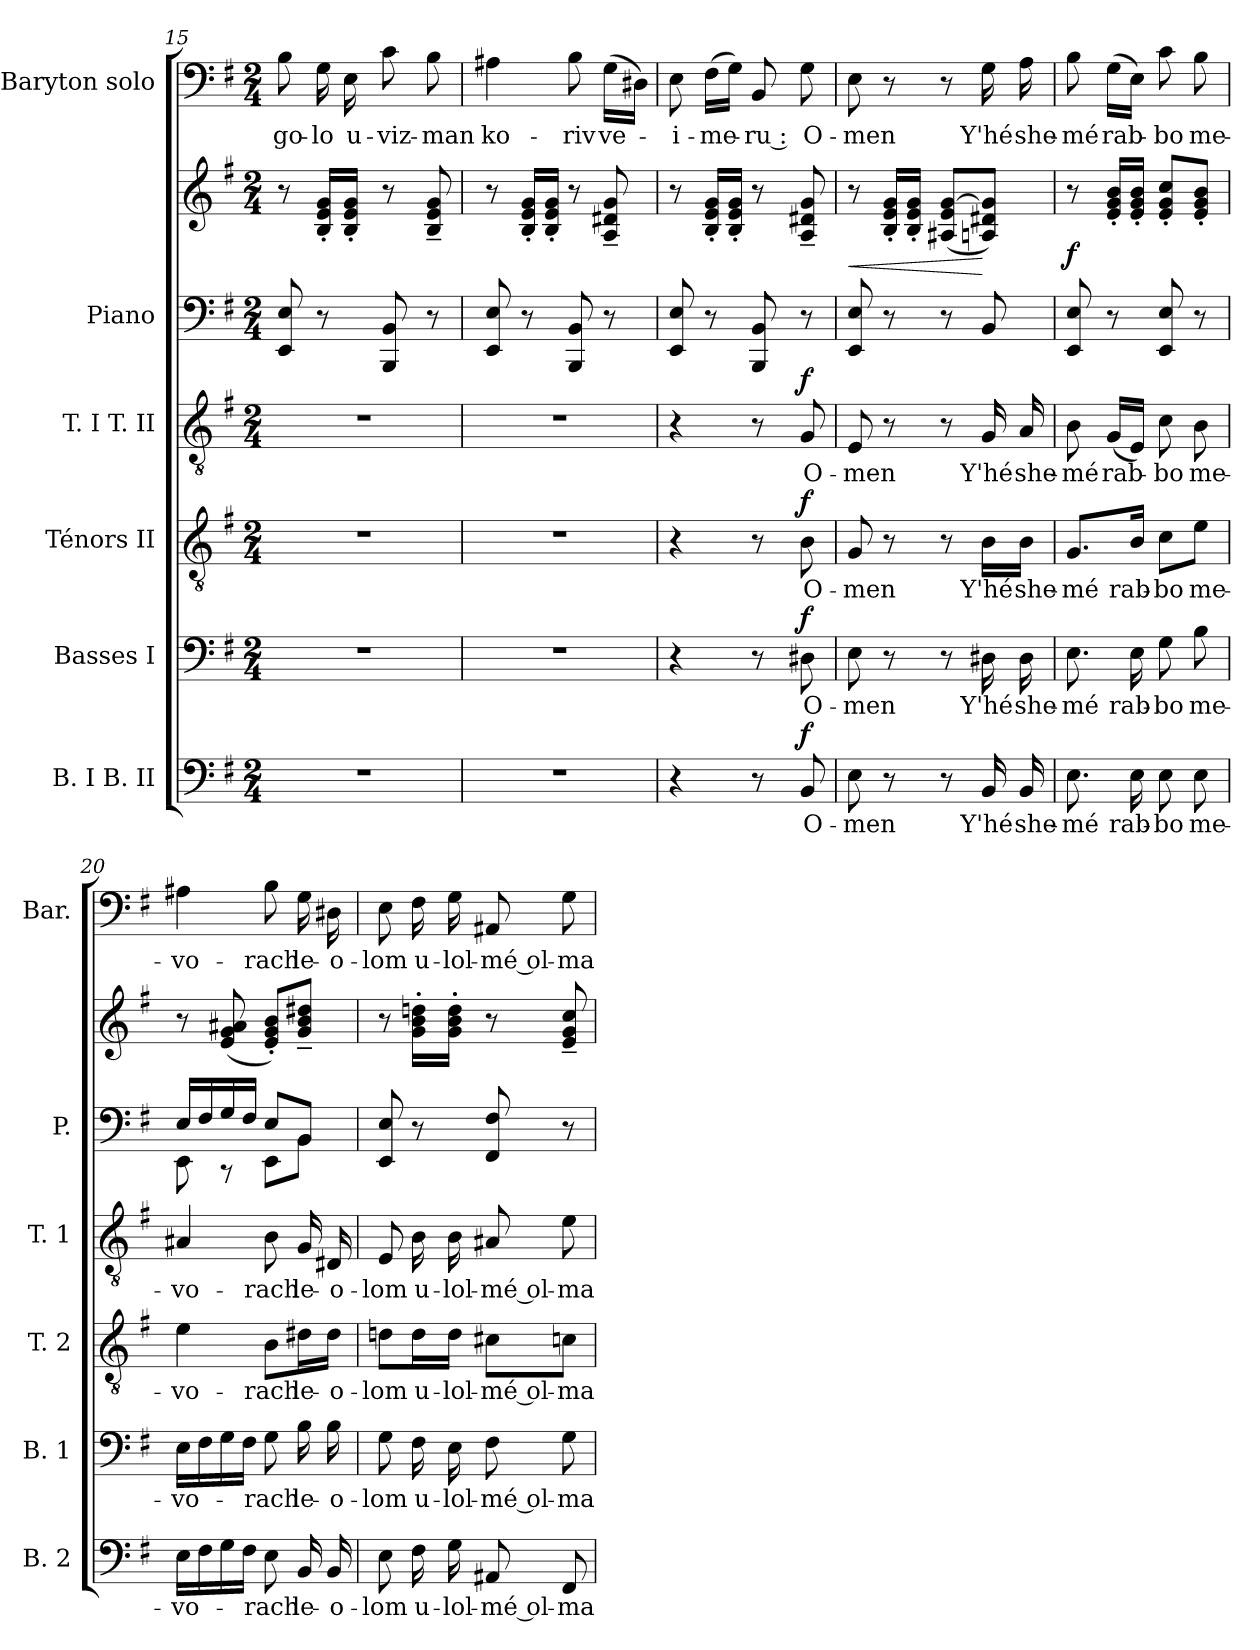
**kern	**text	**dynam	**kern	**text	**dynam	**kern	**text	**dynam	**kern	**text	**dynam	**kern	**kern	**dynam	**kern	**text
*part6	*part6	*part6	*part5	*part5	*part5	*part4	*part4	*part4	*part3	*part3	*part3	*part2	*part2	*part2	*part1	*part1
*staff7	*staff7	*staff7	*staff6	*staff6	*staff6	*staff5	*staff5	*staff5	*staff4	*staff4	*staff4	*staff3	*staff2	*staff2/3	*staff1	*staff1
*I"B. I B. II	*	*	*I"Basses I	*	*	*I"Ténors II	*	*	*I"T. I T. II	*	*	*I"Piano	*	*	*I"Baryton solo	*
*I'B. 2	*	*	*I'B. 1	*	*	*I'T. 2	*	*	*I'T. 1	*	*	*I'P.	*	*	*I'Bar.	*
*clefF4	*	*	*clefF4	*	*	*clefGv2	*	*	*clefGv2	*	*	*clefF4	*clefG2	*	*clefF4	*
*	*	*	*	*	*	*ITrd7c12	*	*	*ITrd7c12	*	*	*	*	*	*	*
*k[f#]	*	*	*k[f#]	*	*	*k[f#]	*	*	*k[f#]	*	*	*k[f#]	*k[f#]	*	*k[f#]	*
*e:	*	*	*e:	*	*	*e:	*	*	*e:	*	*	*e:	*e:	*	*e:	*
*M2/4	*	*	*M2/4	*	*	*M2/4	*	*	*M2/4	*	*	*M2/4	*M2/4	*	*M2/4	*
=15	=15	=15	=15	=15	=15	=15	=15	=15	=15	=15	=15	=15	=15	=15	=15	=15
!LO:N:vis=1	!	!	!LO:N:vis=1	!	!	!LO:N:vis=1	!	!	!LO:N:vis=1	!	!	!	!	!	!	!
!	!	!	!	!	!	!	!	!	!	!	!	!	!	!	!	!LO:LY:b:color=#000000
2r	.	.	2r	.	.	2r	.	.	2r	.	.	8EEi/ 8Ei	8r	.	8Bi\	-go-
!	!	!	!	!	!	!	!	!	!	!	!	!	!	!	!	!LO:LY:b:color=#000000
.	.	.	.	.	.	.	.	.	.	.	.	8r	16Bi/' 16ei' 16gi'LL	.	16Gi\	-lo
!	!	!	!	!	!	!	!	!	!	!	!	!	!	!	!	!LO:LY:b:color=#000000
.	.	.	.	.	.	.	.	.	.	.	.	.	16Bi/' 16ei' 16gi'JJ	.	16Ei\	u-
!	!	!	!	!	!	!	!	!	!	!	!	!	!	!	!	!LO:LY:b:color=#000000
.	.	.	.	.	.	.	.	.	.	.	.	8BBBi/ 8BBi	8r	.	8ci\	-viz-
!	!	!	!	!	!	!	!	!	!	!	!	!	!	!	!	!LO:LY:b:color=#000000
.	.	.	.	.	.	.	.	.	.	.	.	8r	8Bi/~ 8ei~ 8gi~	.	8Bi\	-man
=16	=16	=16	=16	=16	=16	=16	=16	=16	=16	=16	=16	=16	=16	=16	=16	=16
!LO:N:vis=1	!	!	!LO:N:vis=1	!	!	!LO:N:vis=1	!	!	!LO:N:vis=1	!	!	!	!	!	!	!
!	!	!	!	!	!	!	!	!	!	!	!	!	!	!	!	!LO:LY:b:color=#000000
2r	.	.	2r	.	.	2r	.	.	2r	.	.	8EEi/ 8Ei	8r	.	4A#Xi\	ko-
.	.	.	.	.	.	.	.	.	.	.	.	8r	16Bi/' 16ei' 16gi'LL	.	.	.
.	.	.	.	.	.	.	.	.	.	.	.	.	16Bi/' 16ei' 16gi'JJ	.	.	.
!	!	!	!	!	!	!	!	!	!	!	!	!	!	!	!	!LO:LY:b:color=#000000
.	.	.	.	.	.	.	.	.	.	.	.	8BBBi/ 8BBi	8r	.	8Bi\	-riv
!	!	!	!	!	!	!	!	!	!	!	!	!	!	!	!	!LO:LY:b:color=#000000
.	.	.	.	.	.	.	.	.	.	.	.	8r	8Ai/~ 8d#Xi~ 8gi~	.	(16Gi\LL	ve-
.	.	.	.	.	.	.	.	.	.	.	.	.	.	.	16D#Xi\JJ)	.
!!LO:PB:g=z
=17	=17	=17	=17	=17	=17	=17	=17	=17	=17	=17	=17	=17	=17	=17	=17	=17
!	!	!	!	!	!	!	!	!	!	!	!	!	!	!	!	!LO:LY:b:color=#000000
4r	.	.	4r	.	.	4r	.	.	4r	.	.	8EEi/ 8Ei	8r	.	8Ei\	-i-
!	!	!	!	!	!	!	!	!	!	!	!	!	!	!	!	!LO:LY:b:color=#000000
.	.	.	.	.	.	.	.	.	.	.	.	8r	16Bi/' 16ei' 16gi'LL	.	(16F#i\LL	-me-
.	.	.	.	.	.	.	.	.	.	.	.	.	16Bi/' 16ei' 16gi'JJ	.	16Gi\JJ)	.
!	!	!	!	!	!	!	!	!	!	!	!	!	!	!	!	!LO:LY:b:color=#000000
8r	.	.	8r	.	.	8r	.	.	8r	.	.	8BBBi/ 8BBi	8r	.	8BBi/	-ru :
!	!LO:LY:b:color=#000000	!	!	!	!	!	!	!	!	!	!	!	!	!	!	!
!	!	!	!	!LO:LY:b:color=#000000	!	!	!	!	!	!	!	!	!	!	!	!
!	!	!	!	!	!	!	!LO:LY:b:color=#000000	!	!	!	!	!	!	!	!	!
!	!	!	!	!	!	!	!	!	!	!LO:LY:b:color=#000000	!	!	!	!	!	!
!	!	!	!	!	!	!	!	!	!	!	!	!	!	!	!	!LO:LY:b:color=#000000
8BBi/	O-	f	8D#Xi\	O-	f	8BBi\	O-	f	8GGi/	O-	f	8r	8Ai/~ 8d#Xi~ 8gi~	.	8Gi\	O-
=18	=18	=18	=18	=18	=18	=18	=18	=18	=18	=18	=18	=18	=18	=18	=18	=18
!	!LO:LY:b:color=#000000	!	!	!	!	!	!	!	!	!	!	!	!	!	!	!
!	!	!	!	!LO:LY:b:color=#000000	!	!	!	!	!	!	!	!	!	!	!	!
!	!	!	!	!	!	!	!LO:LY:b:color=#000000	!	!	!	!	!	!	!	!	!
!	!	!	!	!	!	!	!	!	!	!LO:LY:b:color=#000000	!	!	!	!LO:HP:b	!	!
!	!	!	!	!	!	!	!	!	!	!	!	!	!	!	!	!LO:LY:b:color=#000000
8Ei\	-men	.	8Ei\	-men	.	8GGi/	-men	.	8EEi/	-men	.	8EEi/ 8Ei	8r	<	8Ei\	-men
8r	.	.	8r	.	.	8r	.	.	8r	.	.	8r	16Bi/' 16ei' 16gi'LL	.	8r	.
.	.	.	.	.	.	.	.	.	.	.	.	.	16Bi/' 16ei' 16gi'JJ	.	.	.
8r	.	.	8r	.	.	8r	.	.	8r	.	.	8r	(8A#Xi/ 8ei [>8giL	.	8r	.
!	!LO:LY:b:color=#000000	!	!	!	!	!	!	!	!	!	!	!	!	!	!	!
!	!	!	!	!LO:LY:b:color=#000000	!	!	!	!	!	!	!	!	!	!	!	!
!	!	!	!	!	!	!	!LO:LY:b:color=#000000	!	!	!	!	!	!	!	!	!
!	!	!	!	!	!	!	!	!	!	!LO:LY:b:color=#000000	!	!	!	!	!	!
!	!	!	!	!	!	!	!	!	!	!	!	!	!	!	!	!LO:LY:b:color=#000000
16BBi/	Y'hé	.	16D#Xi\	Y'hé	.	16BBi\LL	Y'hé	.	16GGi/	Y'hé	.	8BBi/	8Ani/ 8d#Xi 8gi]J)	[	16Gi\	Y'hé
!	!LO:LY:b:color=#000000	!	!	!	!	!	!	!	!	!	!	!	!	!	!	!
!	!	!	!	!LO:LY:b:color=#000000	!	!	!	!	!	!	!	!	!	!	!	!
!	!	!	!	!	!	!	!LO:LY:b:color=#000000	!	!	!	!	!	!	!	!	!
!	!	!	!	!	!	!	!	!	!	!LO:LY:b:color=#000000	!	!	!	!	!	!
!	!	!	!	!	!	!	!	!	!	!	!	!	!	!	!	!LO:LY:b:color=#000000
16BBi/	she-	.	16D#i\	she-	.	16BBi\JJ	she-	.	16AAi/	she-	.	.	.	.	16Ai\	she-
=19	=19	=19	=19	=19	=19	=19	=19	=19	=19	=19	=19	=19	=19	=19	=19	=19
!	!LO:LY:b:color=#000000	!	!	!	!	!	!	!	!	!	!	!	!	!	!	!
!	!	!	!	!LO:LY:b:color=#000000	!	!	!	!	!	!	!	!	!	!	!	!
!	!	!	!	!	!	!	!LO:LY:b:color=#000000	!	!	!	!	!	!	!	!	!
!	!	!	!	!	!	!	!	!	!	!LO:LY:b:color=#000000	!	!	!	!	!	!
!	!	!	!	!	!	!	!	!	!	!	!	!	!	!	!	!LO:LY:b:color=#000000
8.Ei\	-mé	.	8.Ei\	-mé	.	8.GGi/L	-mé	.	8BBi\	-mé	.	8EEi/ 8Ei	8r	f	8Bi\	-mé
!	!	!	!	!	!	!	!	!	!	!LO:LY:b:color=#000000	!	!	!	!	!	!
!	!	!	!	!	!	!	!	!	!	!	!	!	!	!	!	!LO:LY:b:color=#000000
.	.	.	.	.	.	.	.	.	(16GGi/LL	rab-	.	8r	16ei/' 16gi' 16bi'LL	.	(16Gi\LL	rab-
!	!LO:LY:b:color=#000000	!	!	!	!	!	!	!	!	!	!	!	!	!	!	!
!	!	!	!	!LO:LY:b:color=#000000	!	!	!	!	!	!	!	!	!	!	!	!
!	!	!	!	!	!	!	!LO:LY:b:color=#000000	!	!	!	!	!	!	!	!	!
16Ei\	rab-	.	16Ei\	rab-	.	16BBi/Jk	rab-	.	16EEi/JJ)	.	.	.	16ei/' 16gi' 16bi'JJ	.	16Ei\JJ)	.
!	!LO:LY:b:color=#000000	!	!	!	!	!	!	!	!	!	!	!	!	!	!	!
!	!	!	!	!LO:LY:b:color=#000000	!	!	!	!	!	!	!	!	!	!	!	!
!	!	!	!	!	!	!	!LO:LY:b:color=#000000	!	!	!	!	!	!	!	!	!
!	!	!	!	!	!	!	!	!	!	!LO:LY:b:color=#000000	!	!	!	!	!	!
!	!	!	!	!	!	!	!	!	!	!	!	!	!	!	!	!LO:LY:b:color=#000000
8Ei\	-bo	.	8Gi\	-bo	.	8Ci\L	-bo	.	8Ci\	-bo	.	8EEi/ 8Ei	8ei/' 8gi' 8cci'L	.	8ci\	-bo
!	!LO:LY:b:color=#000000	!	!	!	!	!	!	!	!	!	!	!	!	!	!	!
!	!	!	!	!LO:LY:b:color=#000000	!	!	!	!	!	!	!	!	!	!	!	!
!	!	!	!	!	!	!	!LO:LY:b:color=#000000	!	!	!	!	!	!	!	!	!
!	!	!	!	!	!	!	!	!	!	!LO:LY:b:color=#000000	!	!	!	!	!	!
!	!	!	!	!	!	!	!	!	!	!	!	!	!	!	!	!LO:LY:b:color=#000000
8Ei\	me-	.	8Bi\	me-	.	8Ei\J	me-	.	8BBi\	me-	.	8r	8ei/' 8gi' 8bi'J	.	8Bi\	me-
=20	=20	=20	=20	=20	=20	=20	=20	=20	=20	=20	=20	=20	=20	=20	=20	=20
!	!LO:LY:b:color=#000000	!	!	!	!	!	!	!	!	!	!	!	!	!	!	!
!	!	!	!	!LO:LY:b:color=#000000	!	!	!	!	!	!	!	!	!	!	!	!
!	!	!	!	!	!	!	!LO:LY:b:color=#000000	!	!	!	!	!	!	!	!	!
!	!	!	!	!	!	!	!	!	!	!LO:LY:b:color=#000000	!	!	!	!	!	!
*	*	*	*	*	*	*	*	*	*	*	*	*^	*	*	*	*
!	!	!	!	!	!	!	!	!	!	!	!	!	!	!	!	!	!LO:LY:b:color=#000000
16Ei\LL	-vo-	.	16Ei\LL	-vo-	.	4Ei\	-vo-	.	4AA#Xi/	-vo-	.	16Ei/LL	8EEi\	8r	.	4A#Xi\	-vo-
16F#i\	.	.	16F#i\	.	.	.	.	.	.	.	.	16F#i/	.	.	.	.	.
16Gi\	.	.	16Gi\	.	.	.	.	.	.	.	.	16Gi/	8r	(8ei/ 8gi 8a#Xi	.	.	.
16F#i\JJ	.	.	16F#i\JJ	.	.	.	.	.	.	.	.	16F#i/JJ	.	.	.	.	.
!	!LO:LY:b:color=#000000	!	!	!	!	!	!	!	!	!	!	!	!	!	!	!	!
!	!	!	!	!LO:LY:b:color=#000000	!	!	!	!	!	!	!	!	!	!	!	!	!
!	!	!	!	!	!	!	!LO:LY:b:color=#000000	!	!	!	!	!	!	!	!	!	!
!	!	!	!	!	!	!	!	!	!	!LO:LY:b:color=#000000	!	!	!	!	!	!	!
!	!	!	!	!	!	!	!	!	!	!	!	!	!	!	!	!	!LO:LY:b:color=#000000
8Ei\	-rach	.	8Gi\	-rach	.	8BBi\L	-rach	.	8BBi\	-rach	.	8Ei/L	8EEi\L	8ei/' 8gi' 8bi'L)	.	8Bi\	-rach
!	!LO:LY:b:color=#000000	!	!	!	!	!	!	!	!	!	!	!	!	!	!	!	!
!	!	!	!	!LO:LY:b:color=#000000	!	!	!	!	!	!	!	!	!	!	!	!	!
!	!	!	!	!	!	!	!LO:LY:b:color=#000000	!	!	!	!	!	!	!	!	!	!
!	!	!	!	!	!	!	!	!	!	!LO:LY:b:color=#000000	!	!	!	!	!	!	!
!	!	!	!	!	!	!	!	!	!	!	!	!	!	!	!	!	!LO:LY:b:color=#000000
16BBi/	le-	.	16Bi\	le-	.	16D#Xi\L	le-	.	16GGi/	le-	.	8BBi/J	8BBi\J	8gi/~ 8bi~ 8dd#Xi~J	.	16Gi\	le-
!	!LO:LY:b:color=#000000	!	!	!	!	!	!	!	!	!	!	!	!	!	!	!	!
!	!	!	!	!LO:LY:b:color=#000000	!	!	!	!	!	!	!	!	!	!	!	!	!
!	!	!	!	!	!	!	!LO:LY:b:color=#000000	!	!	!	!	!	!	!	!	!	!
!	!	!	!	!	!	!	!	!	!	!LO:LY:b:color=#000000	!	!	!	!	!	!	!
!	!	!	!	!	!	!	!	!	!	!	!	!	!	!	!	!	!LO:LY:b:color=#000000
16BBi/	-o-	.	16Bi\	-o-	.	16D#i\JJ	-o-	.	16DD#Xi/	-o-	.	.	.	.	.	16D#Xi\	-o-
*	*	*	*	*	*	*	*	*	*	*	*	*v	*v	*	*	*	*
=21	=21	=21	=21	=21	=21	=21	=21	=21	=21	=21	=21	=21	=21	=21	=21	=21
!	!LO:LY:b:color=#000000	!	!	!	!	!	!	!	!	!	!	!	!	!	!	!
!	!	!	!	!LO:LY:b:color=#000000	!	!	!	!	!	!	!	!	!	!	!	!
!	!	!	!	!	!	!	!LO:LY:b:color=#000000	!	!	!	!	!	!	!	!	!
!	!	!	!	!	!	!	!	!	!	!LO:LY:b:color=#000000	!	!	!	!	!	!
!	!	!	!	!	!	!	!	!	!	!	!	!	!	!	!	!LO:LY:b:color=#000000
8Ei\	-lom	.	8Gi\	-lom	.	8Dni\L	-lom	.	8EEi/	-lom	.	8EEi/ 8Ei	8r	.	8Ei\	-lom
!	!LO:LY:b:color=#000000	!	!	!	!	!	!	!	!	!	!	!	!	!	!	!
!	!	!	!	!LO:LY:b:color=#000000	!	!	!	!	!	!	!	!	!	!	!	!
!	!	!	!	!	!	!	!LO:LY:b:color=#000000	!	!	!	!	!	!	!	!	!
!	!	!	!	!	!	!	!	!	!	!LO:LY:b:color=#000000	!	!	!	!	!	!
!	!	!	!	!	!	!	!	!	!	!	!	!	!	!	!	!LO:LY:b:color=#000000
16F#i\	u-	.	16F#i\	u-	.	16Di\L	u-	.	16BBi\	u-	.	8r	16gi\' 16bi' 16ddni'LL	.	16F#i\	u-
!	!LO:LY:b:color=#000000	!	!	!	!	!	!	!	!	!	!	!	!	!	!	!
!	!	!	!	!LO:LY:b:color=#000000	!	!	!	!	!	!	!	!	!	!	!	!
!	!	!	!	!	!	!	!LO:LY:b:color=#000000	!	!	!	!	!	!	!	!	!
!	!	!	!	!	!	!	!	!	!	!LO:LY:b:color=#000000	!	!	!	!	!	!
!	!	!	!	!	!	!	!	!	!	!	!	!	!	!	!	!LO:LY:b:color=#000000
16Gi\	-lol-	.	16Ei\	-lol-	.	16Di\JJ	-lol-	.	16BBi\	-lol-	.	.	16gi\' 16bi' 16ddi'JJ	.	16Gi\	-lol-
!	!LO:LY:b:color=#000000	!	!	!	!	!	!	!	!	!	!	!	!	!	!	!
!	!	!	!	!LO:LY:b:color=#000000	!	!	!	!	!	!	!	!	!	!	!	!
!	!	!	!	!	!	!	!LO:LY:b:color=#000000	!	!	!	!	!	!	!	!	!
!	!	!	!	!	!	!	!	!	!	!LO:LY:b:color=#000000	!	!	!	!	!	!
!	!	!	!	!	!	!	!	!	!	!	!	!	!	!	!	!LO:LY:b:color=#000000
8AA#Xi/	-mé ol-	.	8F#i\	-mé ol-	.	8C#Xi\L	-mé ol-	.	8AA#Xi/	-mé ol-	.	8FF#i/ 8F#i	8r	.	8AA#Xi/	-mé ol-
!	!LO:LY:b:color=#000000	!	!	!	!	!	!	!	!	!	!	!	!	!	!	!
!	!	!	!	!LO:LY:b:color=#000000	!	!	!	!	!	!	!	!	!	!	!	!
!	!	!	!	!	!	!	!LO:LY:b:color=#000000	!	!	!	!	!	!	!	!	!
!	!	!	!	!	!	!	!	!	!	!LO:LY:b:color=#000000	!	!	!	!	!	!
!	!	!	!	!	!	!	!	!	!	!	!	!	!	!	!	!LO:LY:b:color=#000000
8FF#i/	-ma-	.	8Gi\	-ma-	.	8Cni\J	-ma-	.	8Ei\	-ma-	.	8r	8ei/~ 8gi~ 8cci~	.	8Gi\	-ma-
=	=	=	=	=	=	=	=	=	=	=	=	=	=	=	=	=
*-	*-	*-	*-	*-	*-	*-	*-	*-	*-	*-	*-	*-	*-	*-	*-	*-
